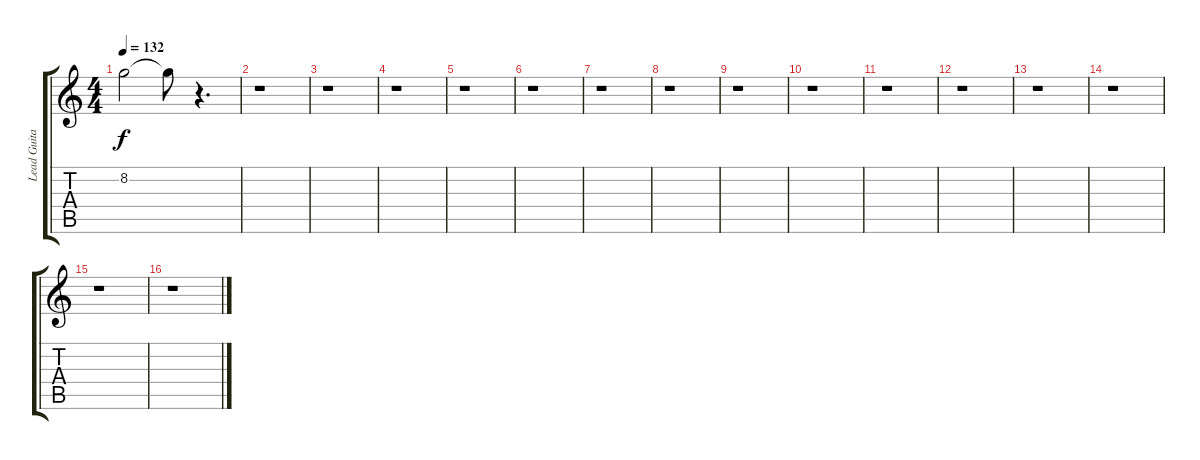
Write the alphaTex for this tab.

\track ("Lead Guitar" "Lead Guita") {instrument distortionguitar}
\staff {score tabs}
\tuning (E4 B3 G3 D3 A2 E2) {hide}
\ts (4 4)
\tempo 132
\clef g2
\ks c
8.2{t}.2{dy f} 8.2{t}.8 r.4{d} |
r.1 |
r.1 |
r.1 |
r.1 |
r.1 |
r.1 |
r.1 |
r.1 |
r.1 |
r.1 |
r.1 |
r.1 |
r.1 |
r.1 |
r.1
